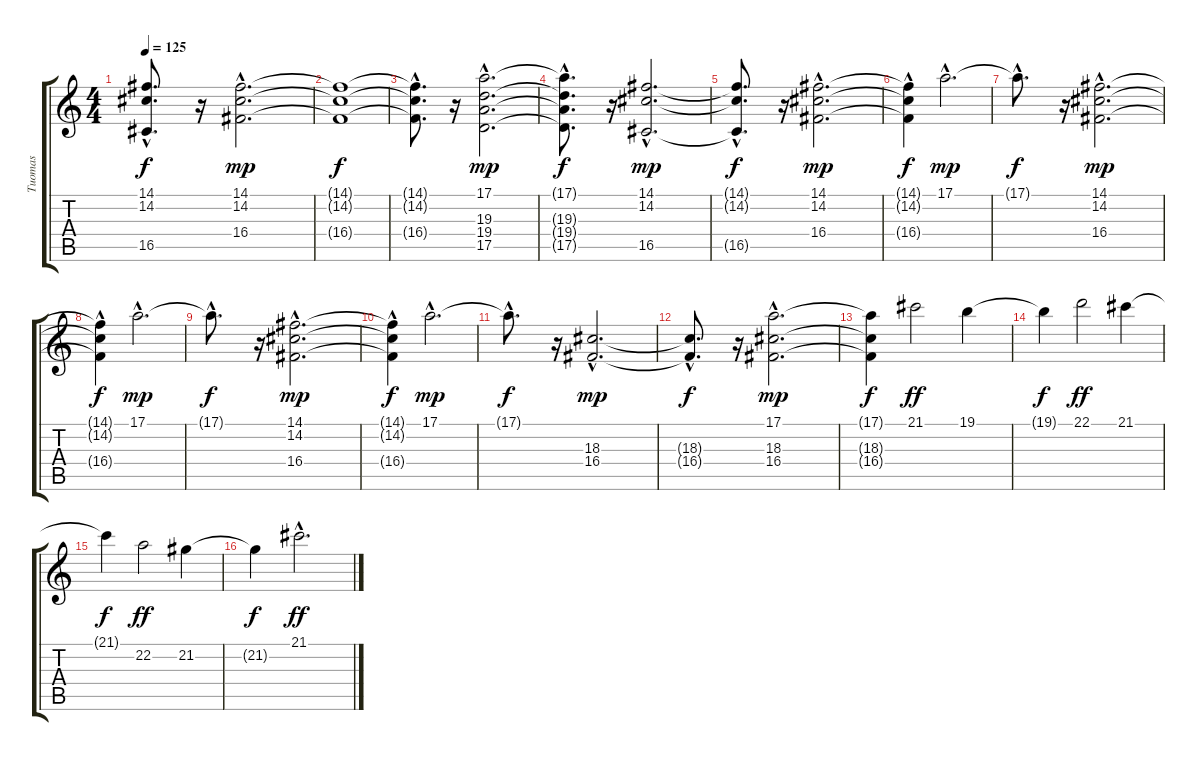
\track ("Tuomas" "Tuomas") {instrument stringensemble1}
\staff {score tabs}
\tuning (E4 B3 G3 D3 A2 E2) {hide}
\ts (4 4)
\tempo 125
\clef g2
\ks c
(14.1{hac t} 14.2{hac t} 16.5{hac t}).8{d dy f} r.16 (14.1{hac} 14.2{hac} 16.4{hac}).2{d dy mp} |
(14.1{t} 14.2{t} 16.4{t}).1{dy f} |
(14.1{hac t} 14.2{hac t} 16.4{hac t}).8{d} r.16 (17.1{hac} 19.3{hac} 19.4{hac} 17.5{hac}).2{d dy mp} |
(17.1{hac t} 19.3{hac t} 19.4{hac t} 17.5{hac t}).8{d dy f} r.16 (14.1{hac} 14.2{hac} 16.5{hac}).2{d dy mp} |
(14.1{hac t} 14.2{hac t} 16.5{hac t}).8{d dy f} r.16 (14.1{hac} 14.2{hac} 16.4{hac}).2{d dy mp} |
(14.1{hac t} 14.2{t} 16.4{t}).4{dy f} 17.1{hac}.2{d dy mp} |
17.1{hac t}.8{d dy f} r.16 (14.1{hac} 14.2{hac} 16.4{hac}).2{d dy mp} |
(14.1{hac t} 14.2{t} 16.4{t}).4{dy f} 17.1{hac}.2{d dy mp} |
17.1{hac t}.8{d dy f} r.16 (14.1{hac} 14.2{hac} 16.4{hac}).2{d dy mp} |
(14.1{hac t} 14.2{t} 16.4{t}).4{dy f} 17.1{hac}.2{d dy mp} |
17.1{hac t}.8{d dy f} r.16 (18.3{hac} 16.4{hac}).2{d dy mp} |
(18.3{hac t} 16.4{hac t}).8{d dy f} r.16 (17.1{hac} 18.3{hac} 16.4{hac}).2{d dy mp} |
(17.1{t} 18.3{t} 16.4{t}).4{dy f} 21.1.2{dy ff instrument stringensemble1} 19.1.4 |
19.1{t}.4{dy f} 22.1.2{dy ff} 21.1.4 |
21.1{t}.4{dy f} 22.2.2{dy ff} 21.2.4 |
21.2{t}.4{dy f} 21.1{hac}.2{d dy ff}
